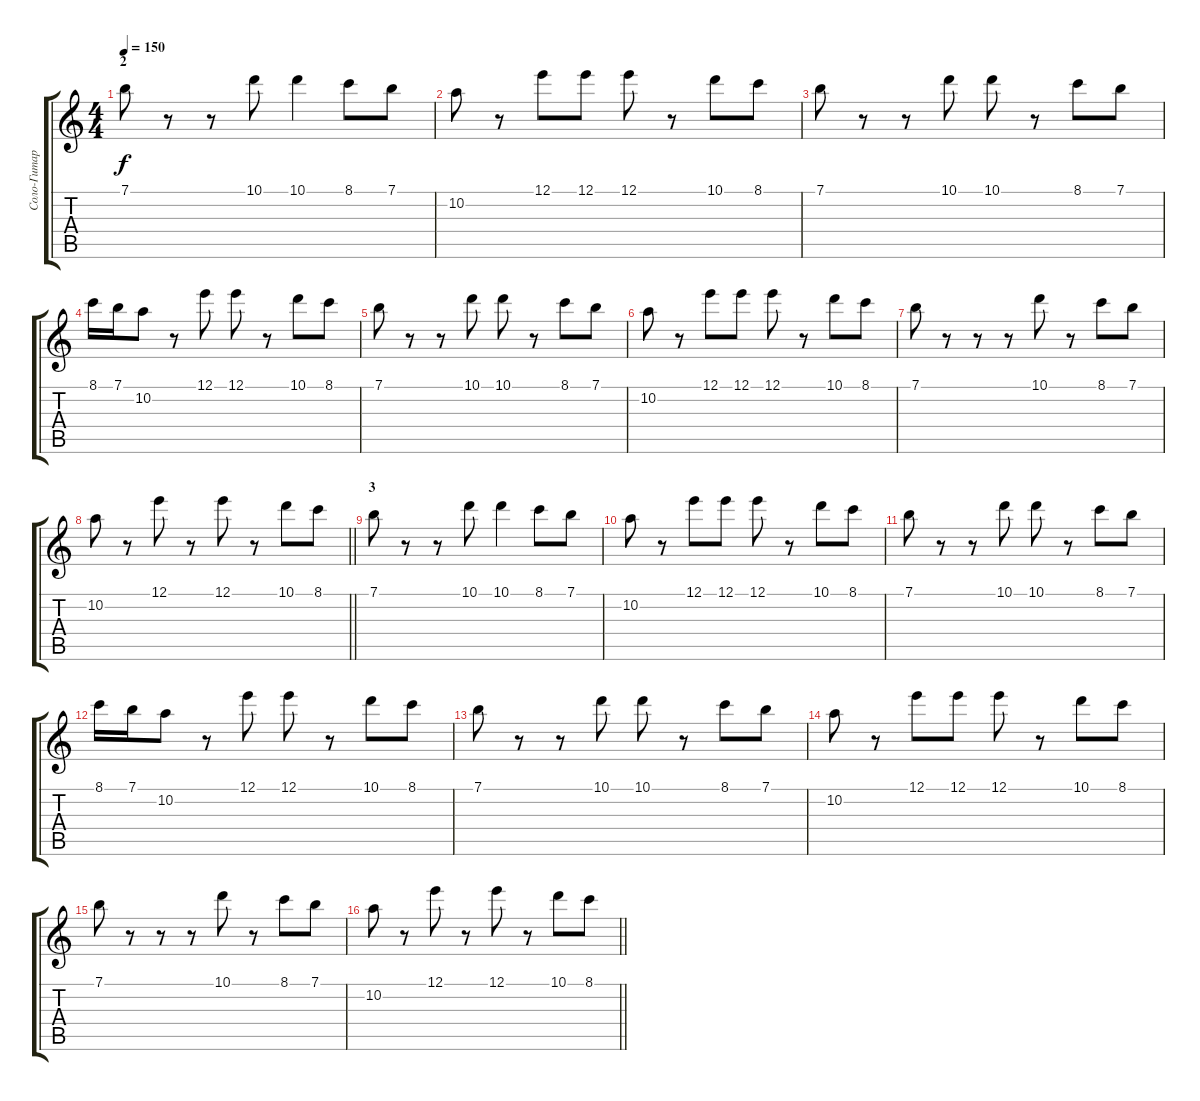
\track ("Соло-Гитара" "Соло-Гитар") {instrument acousticguitarsteel}
\staff {score tabs}
\tuning (E4 B3 G3 D3 A2 E2) {hide}
\ts (4 4)
\section ("" "2")
\tempo 150
\clef g2
\ks c
7.1.8{dy f} r.8 r.8 10.1.8 10.1.4 8.1.8 7.1.8 |
10.2.8 r.8 12.1.8 12.1.8 12.1.8 r.8 10.1.8 8.1.8 |
7.1.8 r.8 r.8 10.1.8 10.1.8 r.8 8.1.8 7.1.8 |
8.1.16 7.1.16 10.2.8 r.8 12.1.8 12.1.8 r.8 10.1.8 8.1.8 |
7.1.8 r.8 r.8 10.1.8 10.1.8 r.8 8.1.8 7.1.8 |
10.2.8 r.8 12.1.8 12.1.8 12.1.8 r.8 10.1.8 8.1.8 |
7.1.8 r.8 r.8 r.8 10.1.8 r.8 8.1.8 7.1.8 |
\barLineRight lightlight
10.2.8 r.8 12.1.8 r.8 12.1.8 r.8 10.1.8 8.1.8 |
\section ("" "3")
7.1.8 r.8 r.8 10.1.8 10.1.4 8.1.8 7.1.8 |
10.2.8 r.8 12.1.8 12.1.8 12.1.8 r.8 10.1.8 8.1.8 |
7.1.8 r.8 r.8 10.1.8 10.1.8 r.8 8.1.8 7.1.8 |
8.1.16 7.1.16 10.2.8 r.8 12.1.8 12.1.8 r.8 10.1.8 8.1.8 |
7.1.8 r.8 r.8 10.1.8 10.1.8 r.8 8.1.8 7.1.8 |
10.2.8 r.8 12.1.8 12.1.8 12.1.8 r.8 10.1.8 8.1.8 |
7.1.8 r.8 r.8 r.8 10.1.8 r.8 8.1.8 7.1.8 |
\barLineRight lightlight
10.2.8 r.8 12.1.8 r.8 12.1.8 r.8 10.1.8 8.1.8
